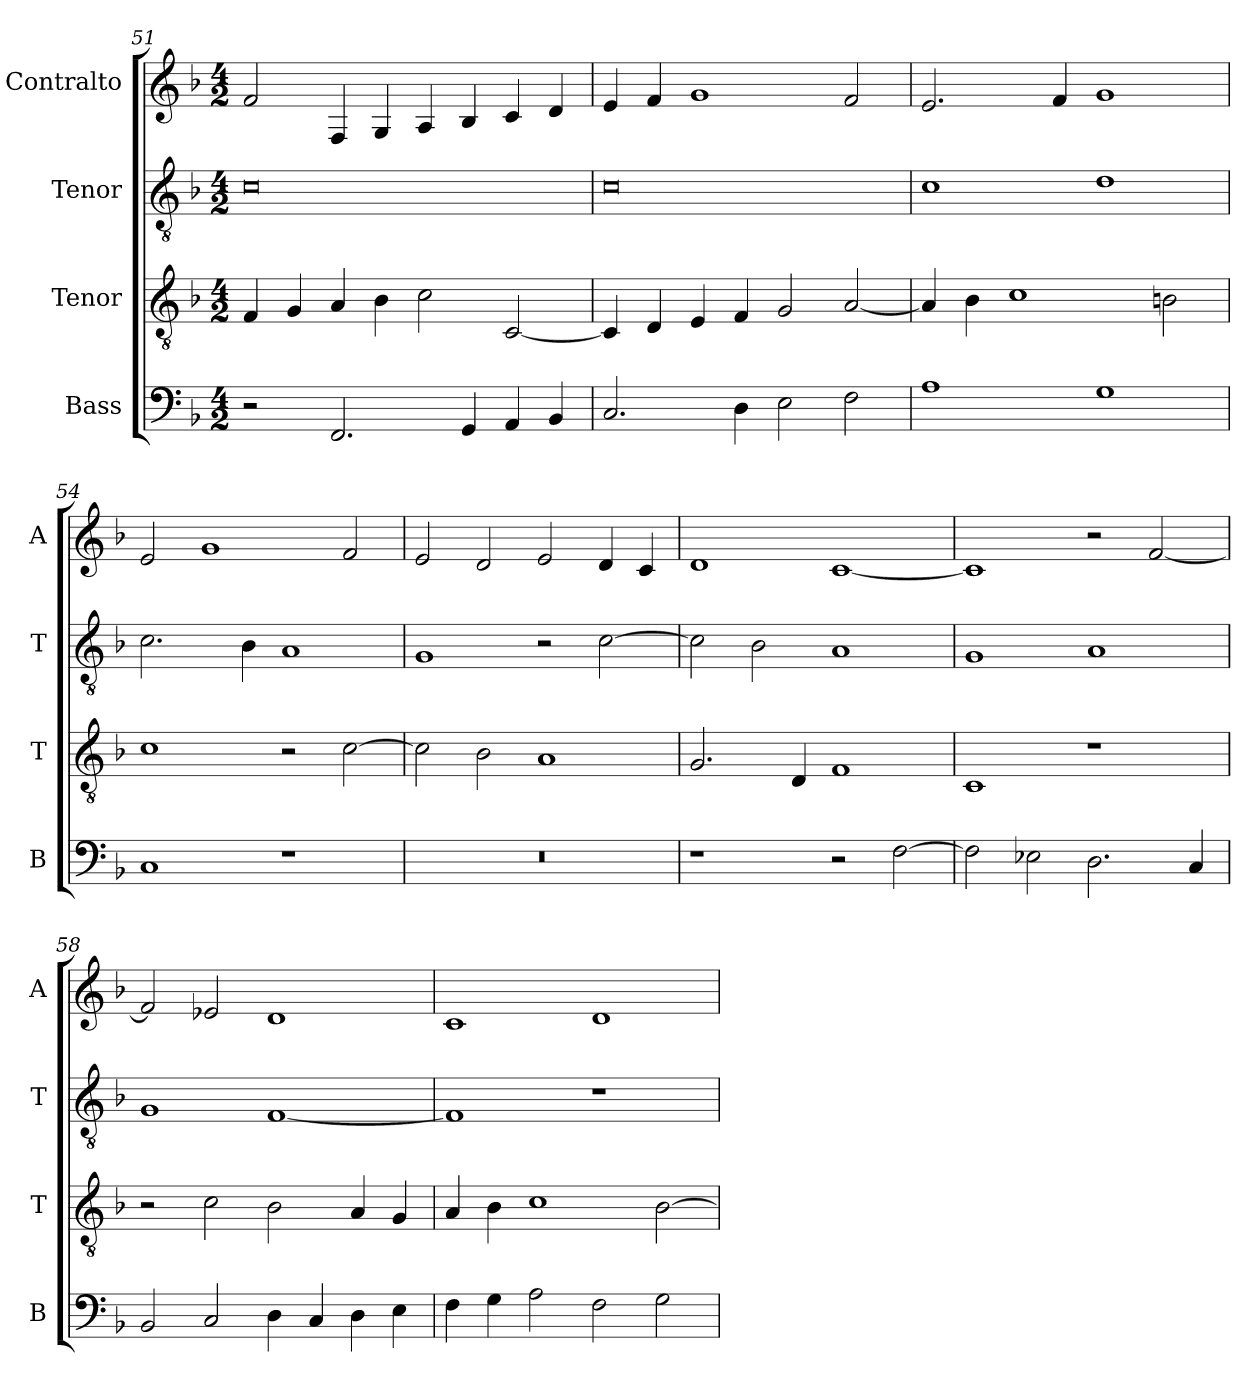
**kern	**kern	**kern	**kern
*part4	*part3	*part2	*part1
*staff4	*staff3	*staff2	*staff1
*I"Bass	*I"Tenor	*I"Tenor	*I"Contralto
*I'B	*I'T	*I'T	*I'A
*clefF4	*clefGv2	*clefGv2	*clefG2
*k[b-]	*k[b-]	*k[b-]	*k[b-]
*F:ion	*F:ion	*F:ion	*F:ion
*M4/2	*M4/2	*M4/2	*M4/2
=51	=51	=51	=51
2r	4F	0c	2f
.	4G	.	.
2.FF	4A	.	4F
.	4B-	.	4G
.	2c	.	4A
4GG	.	.	4B-
4AA	[2C	.	4c
4BB-	.	.	4d
=52	=52	=52	=52
2.C	4C]	0c	4e
.	4D	.	4f
.	4E	.	1g
4D	4F	.	.
2E	2G	.	.
2F	[2A	.	2f
=53	=53	=53	=53
1A	4A]	1c	2.e
.	4B-	.	.
.	1c	.	.
.	.	.	4f
1G	.	1d	1g
.	2Bn	.	.
=54	=54	=54	=54
1C	1c	2.c	2e
.	.	.	1g
.	.	4B-	.
1r	2r	1A	.
.	[2c	.	2f
=55	=55	=55	=55
0r	2c]	1G	2e
.	2B-	.	2d
.	1A	2r	2e
.	.	[2c	4d
.	.	.	4c
=56	=56	=56	=56
1r	2.G	2c]	1d
.	.	2B-	.
.	4D	.	.
2r	1F	1A	[1c
[2F	.	.	.
=57	=57	=57	=57
2F]	1C	1G	1c]
2E-X	.	.	.
2.D	1r	1A	2r
.	.	.	[2f
4C	.	.	.
=58	=58	=58	=58
2BB-	2r	1G	2f]
2C	2c	.	2e-X
4D	2B-	[1F	1d
4C	.	.	.
4D	4A	.	.
4E	4G	.	.
=59	=59	=59	=59
4F	4A	1F]	1c
4G	4B-	.	.
2A	1c	.	.
2F	.	1r	1d
2G	[2B-	.	.
=	=	=	=
*-	*-	*-	*-
